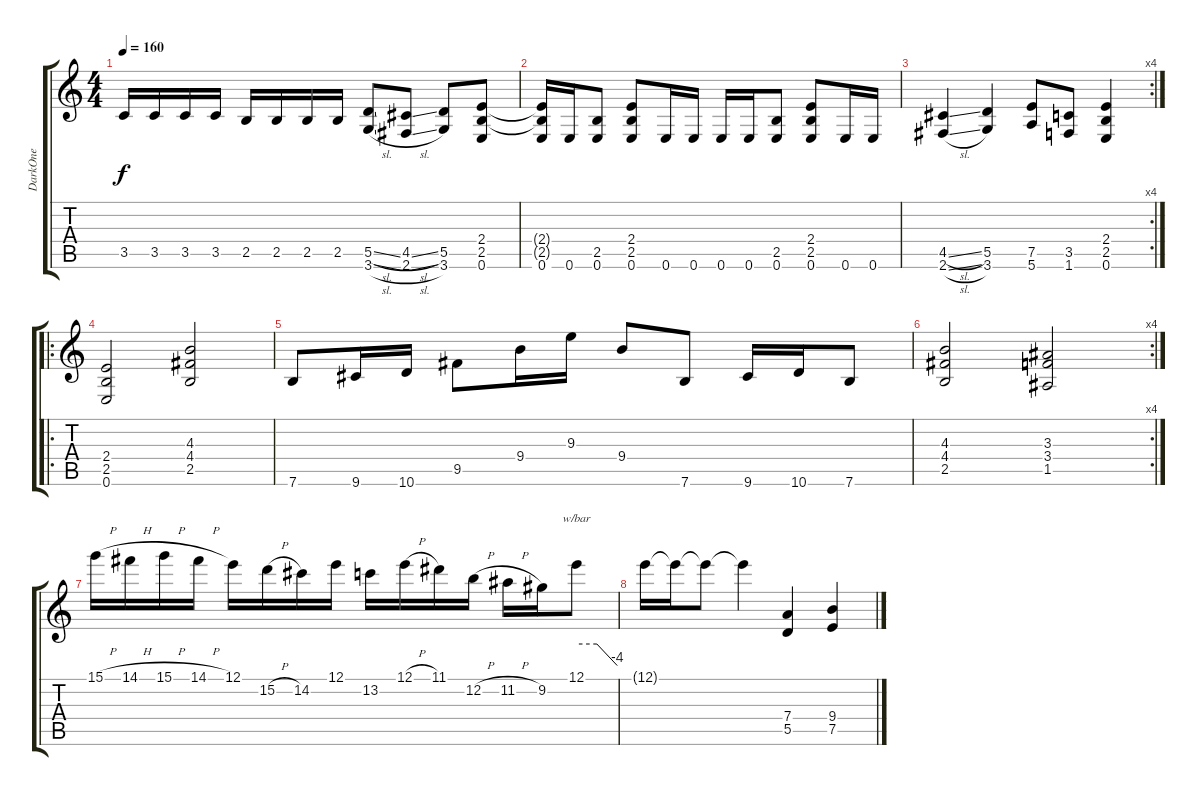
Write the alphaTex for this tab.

\track ("DarkOne" "DarkOne") {instrument distortionguitar}
\staff {score tabs}
\tuning (E4 B3 G3 D3 A2 E2) {hide}
\ts (4 4)
\tempo 160
\clef g2
\ks c
3.5.16{dy f} 3.5.16 3.5.16 3.5.16 2.5.16 2.5.16 2.5.16 2.5.16 (5.5{sl} 3.6{sl}).8 (4.5{sl} 2.6{sl}).8 (5.5 3.6).8 (2.4 2.5 0.6).8 |
(2.4{t} 2.5{t} 0.6).16 0.6.16 (2.5 0.6).8 (2.4 2.5 0.6).8 0.6.16 0.6.16 0.6.16 0.6.16 (2.5 0.6).8 (2.4 2.5 0.6).8 0.6.16 0.6.16 |
\rc 4
(4.5{sl} 2.6{sl}).4 (5.5 3.6).4 (7.5 5.6).8 (3.5 1.6).8 (2.4 2.5 0.6).4 |
\ro
(2.4 2.5 0.6).2 (4.3 4.4 2.5).2 |
7.6.8{volume 16} 9.6.16 10.6.16 9.5.8 9.4.16 9.3.16 9.4.8 7.6.8 9.6.16 10.6.16 7.6.8 |
\rc 4
(4.3 4.4 2.5).2{volume 14} (3.3 3.4 1.5).2 |
15.1{h}.16{volume 16} 14.1{h}.16 15.1{h}.16 14.1{h}.16 12.1.16 15.2{h}.16 14.2.16 12.1.16 13.2.16 12.1{h}.16 11.1.16 12.2{h}.16 11.2{h}.16 9.2.16 12.1.8{tbe (custom default 0 0 30 0 60 -16)} |
12.1{t}.16 12.1{t}.16 12.1{t}.8 12.1{t}.4 (7.4 5.5).4{volume 14} (9.4 7.5).4
